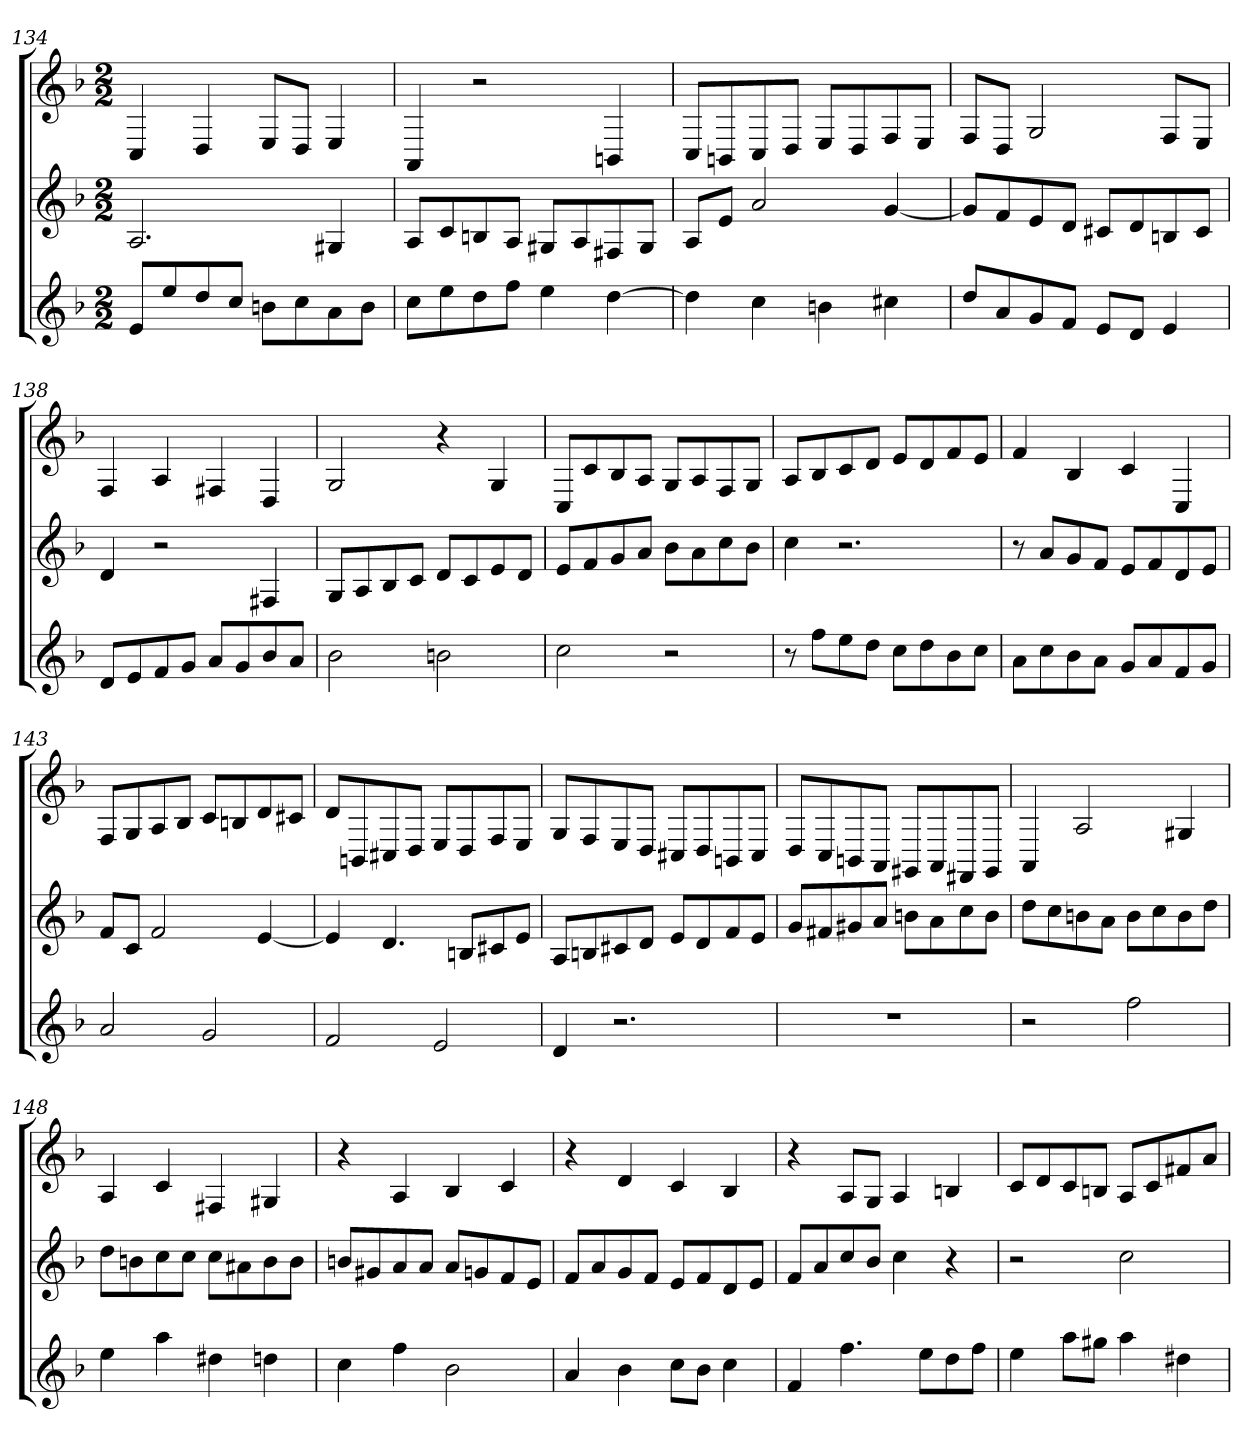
**kern	**kern	**kern
*part3	*part2	*part1
*staff3	*staff2	*staff1
*k[b-]	*k[b-]	*k[b-]
*d:	*d:	*d:
*M2/2	*M2/2	*M2/2
=134	=134	=134
8eL	2.A	4C
8ee	.	.
8dd	.	4D
8ccJ	.	.
8bnL	.	8EL
8cc	.	8DJ
8a	4G#X	4E
8bJ	.	.
=135	=135	=135
8ccL	8AL	4AA
8ee	8c	.
8dd	8Bn	2r
8ffJ	8AJ	.
4ee	8G#XL	.
.	8A	.
[4dd	8F#X	4BBn
.	8G#J	.
=136	=136	=136
4dd]	8AL	8CL
.	8eJ	8BBn
4cc	2a	8C
.	.	8DJ
4bn	.	8EL
.	.	8D
4cc#X	[4g	8F
.	.	8EJ
=137	=137	=137
8ddL	8gL]	8FL
8a	8f	8DJ
8g	8e	2G
8fJ	8dJ	.
8eL	8c#XL	.
8dJ	8d	.
4e	8Bn	8FL
.	8c#J	8EJ
=138	=138	=138
8dL	4d	4F
8e	.	.
8f	2r	4A
8gJ	.	.
8aL	.	4F#X
8g	.	.
8b-	4F#X	4D
8aJ	.	.
=139	=139	=139
2b-	8GL	2G
.	8A	.
.	8B-	.
.	8cJ	.
2bn	8dL	4r
.	8c	.
.	8e	4G
.	8dJ	.
=140	=140	=140
2cc	8eL	8CL
.	8f	8c
.	8g	8B-
.	8aJ	8AJ
2r	8b-L	8GL
.	8a	8A
.	8cc	8F
.	8b-J	8GJ
=141	=141	=141
8r	4cc	8AL
8ffL	.	8B-
8ee	2.r	8c
8ddJ	.	8dJ
8ccL	.	8eL
8dd	.	8d
8b-	.	8f
8ccJ	.	8eJ
=142	=142	=142
8aL	8r	4f
8cc	8aL	.
8b-	8g	4B-
8aJ	8fJ	.
8gL	8eL	4c
8a	8f	.
8f	8d	4C
8gJ	8eJ	.
=143	=143	=143
2a	8fL	8FL
.	8cJ	8G
.	2f	8A
.	.	8B-J
2g	.	8cL
.	.	8Bn
.	[4e	8d
.	.	8c#XJ
=144	=144	=144
2f	4e]	8dL
.	.	8BBn
.	4.d	8C#X
.	.	8DJ
2e	.	8EL
.	8BnL	8D
.	8c#X	8F
.	8eJ	8EJ
=145	=145	=145
4d	8AL	8GL
.	8Bn	8F
2.r	8c#X	8E
.	8dJ	8DJ
.	8eL	8C#XL
.	8d	8D
.	8f	8BBn
.	8eJ	8C#J
=146	=146	=146
1r	8gL	8DL
.	8f#X	8C
.	8g#X	8BBn
.	8aJ	8AAJ
.	8bnL	8GG#XL
.	8a	8AA
.	8cc	8FF#X
.	8bJ	8GG#J
=147	=147	=147
2r	8ddL	4AA
.	8cc	.
.	8bn	2A
.	8aJ	.
2ff	8bL	.
.	8cc	.
.	8b	4G#X
.	8ddJ	.
=148	=148	=148
4ee	8ddL	4A
.	8bn	.
4aa	8cc	4c
.	8ccJ	.
4dd#X	8ccL	4F#X
.	8a#X	.
4ddn	8b	4G#X
.	8bJ	.
=149	=149	=149
4cc	8bnL	4r
.	8g#X	.
4ff	8a	4A
.	8aJ	.
2b-	8aL	4B-
.	8gn	.
.	8f	4c
.	8eJ	.
=150	=150	=150
4a	8fL	4r
.	8a	.
4b-	8g	4d
.	8fJ	.
8ccL	8eL	4c
8b-J	8f	.
4cc	8d	4B-
.	8eJ	.
=151	=151	=151
4f	8fL	4r
.	8a	.
4.ff	8cc	8AL
.	8b-J	8GJ
.	4cc	4A
8eeL	.	.
8dd	4r	4Bn
8ffJ	.	.
=152	=152	=152
4ee	2r	8cL
.	.	8d
8aaL	.	8c
8gg#XJ	.	8BnJ
4aa	2cc	8AL
.	.	8c
4dd#X	.	8f#X
.	.	8aJ
=	=	=
*-	*-	*-
